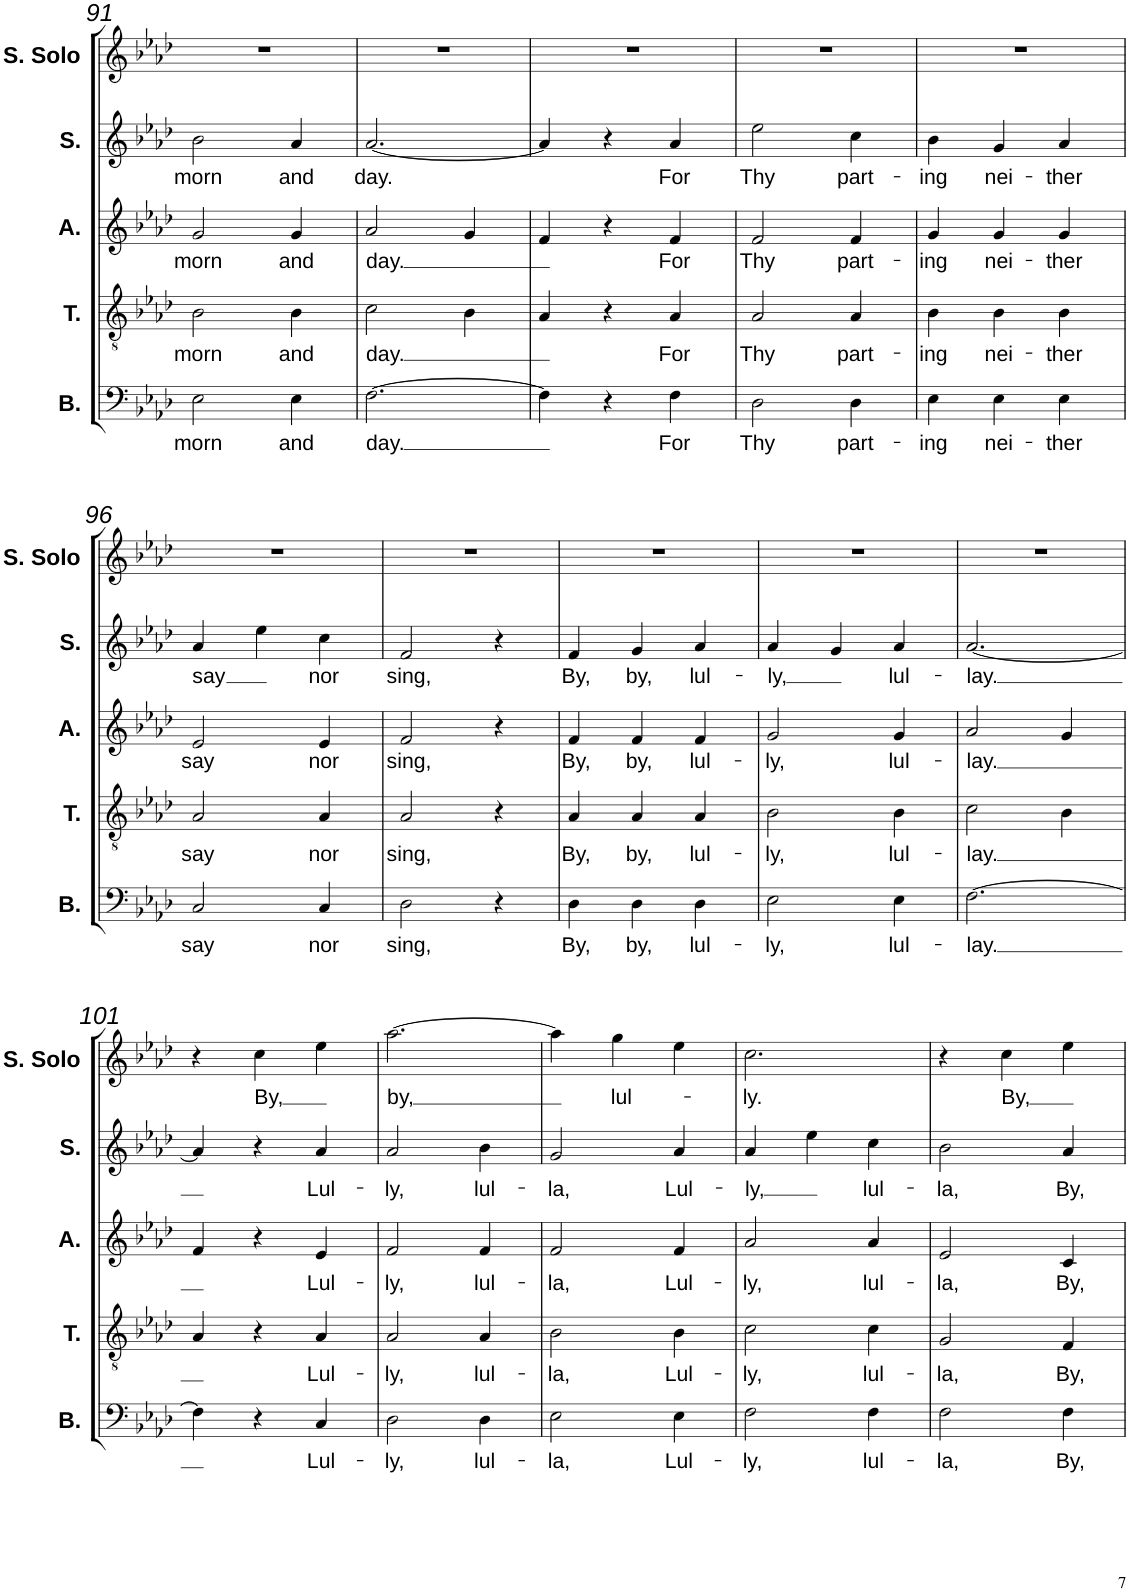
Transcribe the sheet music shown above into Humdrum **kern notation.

**kern	**text	**kern	**text	**kern	**text	**kern	**text	**kern	**text
*part5	*part5	*part4	*part4	*part3	*part3	*part2	*part2	*part1	*part1
*staff5	*staff5	*staff4	*staff4	*staff3	*staff3	*staff2	*staff2	*staff1	*staff1
*I"Bass	*	*I"Tenor	*	*I"Alto	*	*I"Soprano	*	*I"Soprano Solo	*
*I'B.	*	*I'T.	*	*I'A.	*	*I'S.	*	*I'S. Solo	*
!!LO:PB:g=z
*clefF4	*	*clefGv2	*	*clefG2	*	*clefG2	*	*clefG2	*
*k[b-e-a-d-]	*	*k[b-e-a-d-]	*	*k[b-e-a-d-]	*	*k[b-e-a-d-]	*	*k[b-e-a-d-]	*
*A-:	*	*A-:	*	*A-:	*	*A-:	*	*A-:	*
*M3/4	*	*M3/4	*	*M3/4	*	*M3/4	*	*M3/4	*
=91	=91	=91	=91	=91	=91	=91	=91	=91	=91
!	!LO:LY:b	!	!LO:LY:b	!	!LO:LY:b	!	!LO:LY:b	!	!
2E-\	morn	2B-\	morn	2g/	morn	2b-\	morn	2.r	.
!	!LO:LY:b	!	!LO:LY:b	!	!LO:LY:b	!	!LO:LY:b	!	!
4E-\	and	4B-\	and	4g/	and	4a-/	and	.	.
=92	=92	=92	=92	=92	=92	=92	=92	=92	=92
!	!LO:LY:b	!	!LO:LY:b	!	!LO:LY:b	!	!LO:LY:b	!	!
[2.F\	day.	2c\	day.	2a-/	day.	[2.a-/	day.	2.r	.
.	.	4B-\	.	4g/	.	.	.	.	.
=93	=93	=93	=93	=93	=93	=93	=93	=93	=93
4F\]	.	4A-/	.	4f/	.	4a-/]	.	2.r	.
4r	.	4r	.	4r	.	4r	.	.	.
!	!LO:LY:b	!	!LO:LY:b	!	!LO:LY:b	!	!LO:LY:b	!	!
4F\	For	4A-/	For	4f/	For	4a-/	For	.	.
=94	=94	=94	=94	=94	=94	=94	=94	=94	=94
!	!LO:LY:b	!	!LO:LY:b	!	!LO:LY:b	!	!LO:LY:b	!	!
2D-\	Thy	2A-/	Thy	2f/	Thy	2ee-\	Thy	2.r	.
!	!LO:LY:b	!	!LO:LY:b	!	!LO:LY:b	!	!LO:LY:b	!	!
4D-\	part-	4A-/	part-	4f/	part-	4cc\	part-	.	.
=95	=95	=95	=95	=95	=95	=95	=95	=95	=95
!	!LO:LY:b	!	!LO:LY:b	!	!LO:LY:b	!	!LO:LY:b	!	!
4E-\	-ing	4B-\	-ing	4g/	-ing	4b-\	-ing	2.r	.
!	!LO:LY:b	!	!LO:LY:b	!	!LO:LY:b	!	!LO:LY:b	!	!
4E-\	nei-	4B-\	nei-	4g/	nei-	4g/	nei-	.	.
!	!LO:LY:b	!	!LO:LY:b	!	!LO:LY:b	!	!LO:LY:b	!	!
4E-\	-ther	4B-\	-ther	4g/	-ther	4a-/	-ther	.	.
!!LO:LB:g=z
=96	=96	=96	=96	=96	=96	=96	=96	=96	=96
!	!LO:LY:b	!	!LO:LY:b	!	!LO:LY:b	!	!LO:LY:b	!	!
2C/	say	2A-/	say	2e-/	say	4a-/	say	2.r	.
.	.	.	.	.	.	4ee-\	.	.	.
!	!LO:LY:b	!	!LO:LY:b	!	!LO:LY:b	!	!LO:LY:b	!	!
4C/	nor	4A-/	nor	4e-/	nor	4cc\	nor	.	.
=97	=97	=97	=97	=97	=97	=97	=97	=97	=97
!	!LO:LY:b	!	!LO:LY:b	!	!LO:LY:b	!	!LO:LY:b	!	!
2D-\	sing,	2A-/	sing,	2f/	sing,	2f/	sing,	2.r	.
4r	.	4r	.	4r	.	4r	.	.	.
=98	=98	=98	=98	=98	=98	=98	=98	=98	=98
!	!LO:LY:b	!	!LO:LY:b	!	!LO:LY:b	!	!LO:LY:b	!	!
4D-\	By,	4A-/	By,	4f/	By,	4f/	By,	2.r	.
!	!LO:LY:b	!	!LO:LY:b	!	!LO:LY:b	!	!LO:LY:b	!	!
4D-\	by,	4A-/	by,	4f/	by,	4g/	by,	.	.
!	!LO:LY:b	!	!LO:LY:b	!	!LO:LY:b	!	!LO:LY:b	!	!
4D-\	lul-	4A-/	lul-	4f/	lul-	4a-/	lul-	.	.
=99	=99	=99	=99	=99	=99	=99	=99	=99	=99
!	!LO:LY:b	!	!LO:LY:b	!	!LO:LY:b	!	!LO:LY:b	!	!
2E-\	-ly,	2B-\	-ly,	2g/	-ly,	4a-/	-ly,	2.r	.
.	.	.	.	.	.	4g/	.	.	.
!	!LO:LY:b	!	!LO:LY:b	!	!LO:LY:b	!	!LO:LY:b	!	!
4E-\	lul-	4B-\	lul-	4g/	lul-	4a-/	lul-	.	.
=100	=100	=100	=100	=100	=100	=100	=100	=100	=100
!	!LO:LY:b	!	!LO:LY:b	!	!LO:LY:b	!	!LO:LY:b	!	!
[2.F\	-lay.	2c\	-lay.	2a-/	-lay.	[2.a-/	-lay.	2.r	.
.	.	4B-\	.	4g/	.	.	.	.	.
!!LO:LB:g=z
=101	=101	=101	=101	=101	=101	=101	=101	=101	=101
4F\]	.	4A-/	.	4f/	.	4a-/]	.	4r	.
!	!	!	!	!	!	!	!	!	!LO:LY:b
4r	.	4r	.	4r	.	4r	.	4cc\	By,
!	!LO:LY:b	!	!LO:LY:b	!	!LO:LY:b	!	!LO:LY:b	!	!
4C/	Lul-	4A-/	Lul-	4e-/	Lul-	4a-/	Lul-	4ee-\	.
=102	=102	=102	=102	=102	=102	=102	=102	=102	=102
!	!LO:LY:b	!	!LO:LY:b	!	!LO:LY:b	!	!LO:LY:b	!	!LO:LY:b
2D-\	-ly,	2A-/	-ly,	2f/	-ly,	2a-/	-ly,	[2.aa-\	by,
!	!LO:LY:b	!	!LO:LY:b	!	!LO:LY:b	!	!LO:LY:b	!	!
4D-\	lul-	4A-/	lul-	4f/	lul-	4b-\	lul-	.	.
=103	=103	=103	=103	=103	=103	=103	=103	=103	=103
!	!LO:LY:b	!	!LO:LY:b	!	!LO:LY:b	!	!LO:LY:b	!	!
2E-\	-la,	2B-\	-la,	2f/	-la,	2g/	-la,	4aa-\]	.
!	!	!	!	!	!	!	!	!	!LO:LY:b
.	.	.	.	.	.	.	.	4gg\	lul-
!	!LO:LY:b	!	!LO:LY:b	!	!LO:LY:b	!	!LO:LY:b	!	!
4E-\	Lul-	4B-\	Lul-	4f/	Lul-	4a-/	Lul-	4ee-\	.
=104	=104	=104	=104	=104	=104	=104	=104	=104	=104
!	!LO:LY:b	!	!LO:LY:b	!	!LO:LY:b	!	!LO:LY:b	!	!LO:LY:b
2F\	-ly,	2c\	-ly,	2a-/	-ly,	4a-/	-ly,	2.cc\	-ly.
.	.	.	.	.	.	4ee-\	.	.	.
!	!LO:LY:b	!	!LO:LY:b	!	!LO:LY:b	!	!LO:LY:b	!	!
4F\	lul-	4c\	lul-	4a-/	lul-	4cc\	lul-	.	.
=105	=105	=105	=105	=105	=105	=105	=105	=105	=105
!	!LO:LY:b	!	!LO:LY:b	!	!LO:LY:b	!	!LO:LY:b	!	!
2F\	-la,	2G/	-la,	2e-/	-la,	2b-\	-la,	4r	.
!	!	!	!	!	!	!	!	!	!LO:LY:b
.	.	.	.	.	.	.	.	4cc\	By,
!	!LO:LY:b	!	!LO:LY:b	!	!LO:LY:b	!	!LO:LY:b	!	!
4F\	By,	4F/	By,	4c/	By,	4a-/	By,	4ee-\	.
=	=	=	=	=	=	=	=	=	=
*-	*-	*-	*-	*-	*-	*-	*-	*-	*-
